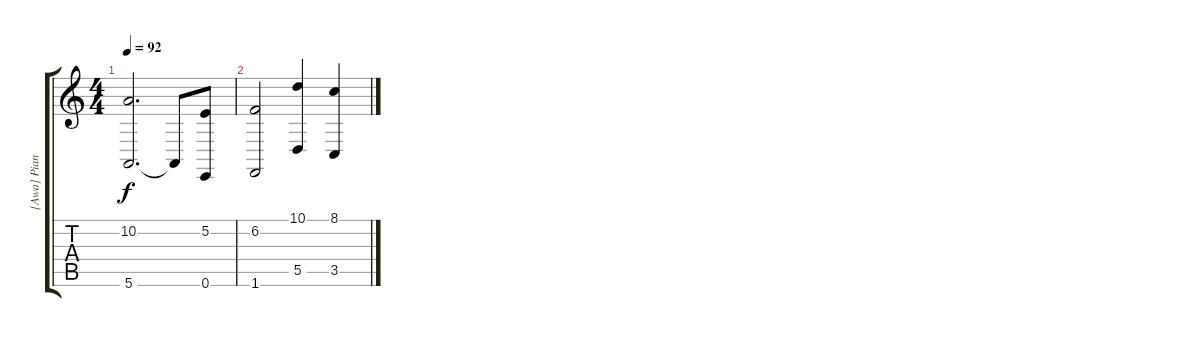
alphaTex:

\track ("[Awa] Piano Left Hand" "[Awa] Pian") {instrument brightacousticpiano}
\staff {score tabs}
\tuning (E4 B3 G3 D3 A2 E2) {hide}
\ts (4 4)
\tempo 92
\clef g2
\ks c
(10.2 5.6).2{d dy f} 5.6{t}.8 (5.2 0.6).8 |
(6.2 1.6).2 (10.1 5.5).4 (8.1 3.5).4
